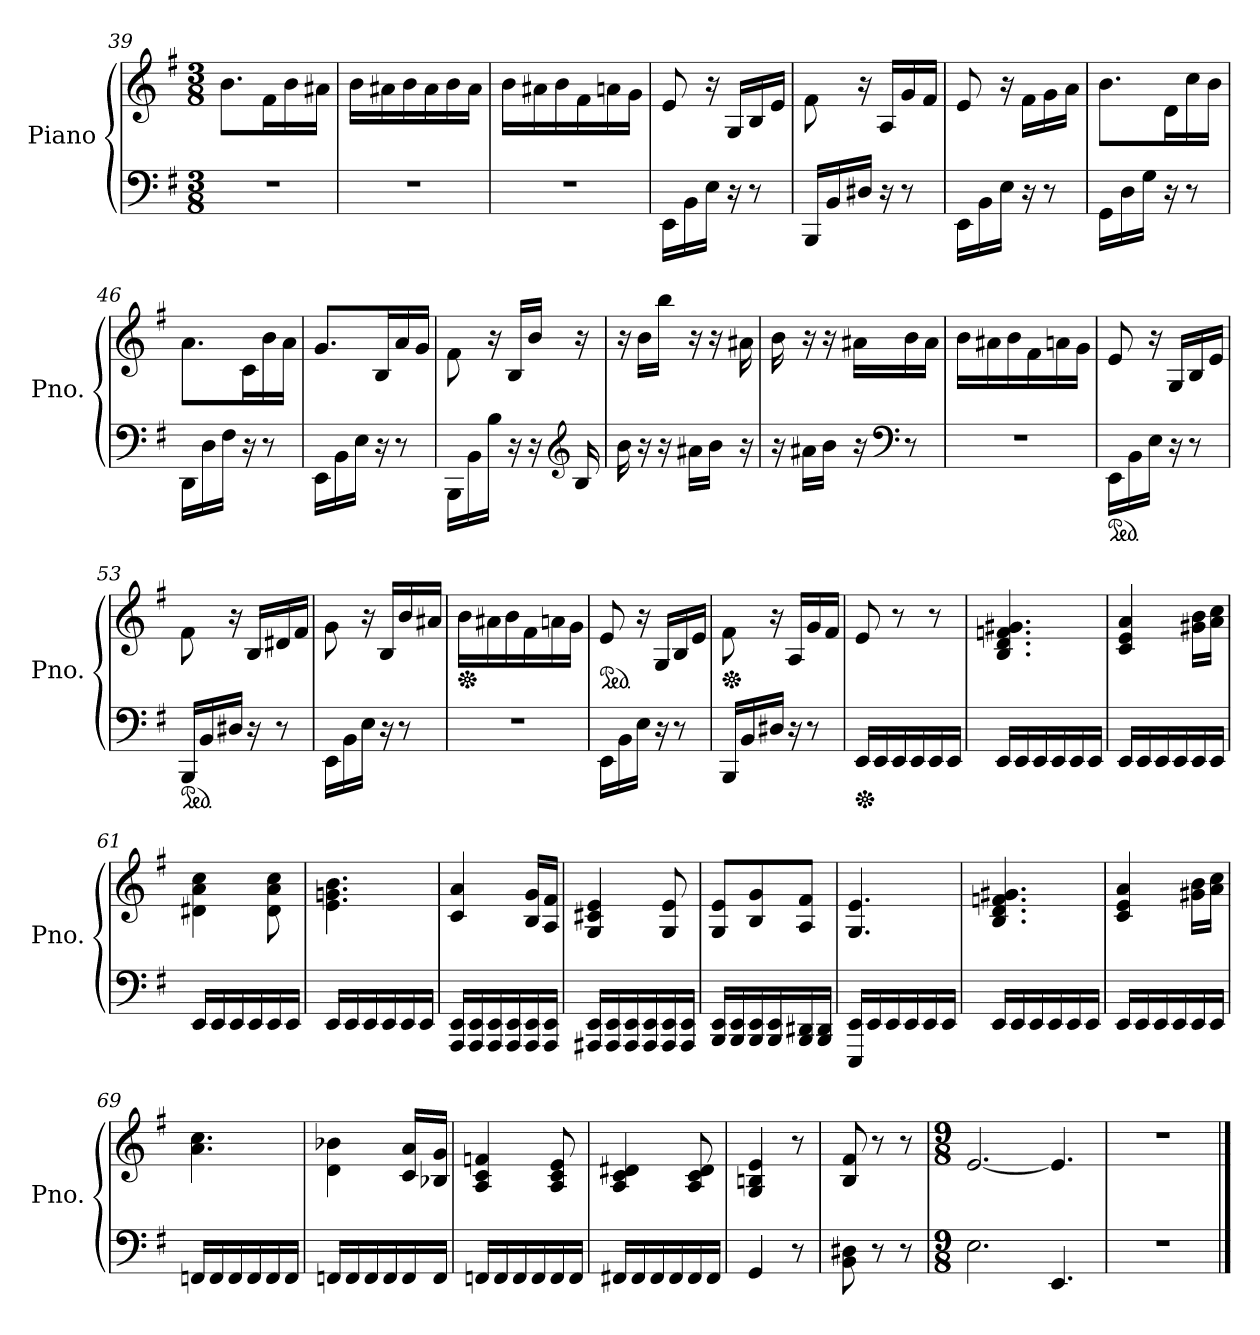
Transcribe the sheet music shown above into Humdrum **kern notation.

**kern	**kern
*part1	*part1
*staff2	*staff1
*I"Piano	*
*I'Pno.	*
*clefF4	*clefG2
*k[f#]	*k[f#]
*M3/8	*M3/8
=39	=39
4.r	8.b\L
.	16f#\L
.	16b\
.	16a#X\JJ
=40	=40
4.r	16b\LL
.	16a#X\
.	16b\
.	16a#\
.	16b\
.	16a#\JJ
!!LO:LB:g=z
=41	=41
4.r	16b\LL
.	16a#X\
.	16b\
.	16f#\
.	16an\
.	16g\JJ
=42	=42
16EE\LL	8e/
16BB\	.
16E\JJ	16r
16r	16G/LL
8r	16B/
.	16e/JJ
=43	=43
16BBB/LL	8f#\
16BB/	.
16D#X/JJ	16r
16r	16A/LL
8r	16g/
.	16f#/JJ
=44	=44
16EE\LL	8e/
16BB\	.
16E\JJ	16r
16r	16f#\LL
8r	16g\
.	16a\JJ
=45	=45
16GG\LL	8.b\L
16D\	.
16G\JJ	.
16r	16d\L
8r	16cc\
.	16b\JJ
=46	=46
16DD\LL	8.a\L
16D\	.
16F#\JJ	.
16r	16c\L
8r	16b\
.	16a\JJ
!!LO:LB:g=z
=47	=47
16EE\LL	8.g/L
16BB\	.
16E\JJ	.
16r	16B/L
8r	16a/
.	16g/JJ
!!LO:LB:g=z
=48	=48
16BBB\LL	8f#\
16BB\	.
16B\JJ	16r
16r	16B/LL
16r	16b/JJ
*clefG2	*
16B/	16r
=49	=49
16b\	16r
16r	16b\LL
16r	16bb\JJ
16a#X\LL	16r
16b\JJ	16r
16r	16a#X\
=50	=50
16r	16b\
16a#X\LL	16r
16b\JJ	16r
16r	16a#X\LL
*clefF4	*
8r	16b\
.	16a#\JJ
=51	=51
4.r	16b\LL
.	16a#X\
.	16b\
.	16f#\
.	16an\
.	16g\JJ
=52	=52
*ped	*
16EE\LL	8e/
16BB\	.
16E\JJ	16r
16r	16G/LL
8r	16B/
.	16e/JJ
!!LO:LB:g=z
=53	=53
*ped	*
16BBB/LL	8f#\
16BB/	.
16D#X/JJ	16r
16r	16B/LL
8r	16d#X/
.	16f#/JJ
=54	=54
16EE\LL	8g\
16BB\	.
16E\JJ	16r
16r	16B/LL
8r	16b/
.	16a#X/JJ
=55	=55
*	*Xped
4.r	16b\LL
.	16a#X\
.	16b\
.	16f#\
.	16an\
.	16g\JJ
=56	=56
*	*ped
16EE\LL	8e/
16BB\	.
16E\JJ	16r
16r	16G/LL
8r	16B/
.	16e/JJ
=57	=57
*	*Xped
16BBB/LL	8f#\
16BB/	.
16D#X/JJ	16r
16r	16A/LL
8r	16g/
.	16f#/JJ
=58	=58
*Xped	*
16EE/LL	8e/
16EE/	.
16EE/	8r
16EE/	.
16EE/	8r
16EE/JJ	.
!!LO:LB:g=z
=59	=59
16EE/LL	4.B/ 4.d/ 4.fn/ 4.g#X/
16EE/	.
16EE/	.
16EE/	.
16EE/	.
16EE/JJ	.
=60	=60
16EE/LL	4c/ 4e/ 4a/
16EE/	.
16EE/	.
16EE/	.
16EE/	16g#X\ 16b\LL
16EE/JJ	16a\ 16cc\JJ
=61	=61
16EE/LL	4d#X\ 4a\ 4cc\
16EE/	.
16EE/	.
16EE/	.
16EE/	8d#\ 8a\ 8cc\
16EE/JJ	.
=62	=62
16EE/LL	4.e\ 4.gn\ 4.b\
16EE/	.
16EE/	.
16EE/	.
16EE/	.
16EE/JJ	.
=63	=63
16AAA/ 16EE/LL	4c/ 4a/
16AAA/ 16EE/	.
16AAA/ 16EE/	.
16AAA/ 16EE/	.
16AAA/ 16EE/	16B/ 16g/LL
16AAA/ 16EE/JJ	16A/ 16f#/JJ
!!LO:PB:g=z
=64	=64
16AAA#X/ 16EE/LL	4G/ 4c#X/ 4e/
16AAA#/ 16EE/	.
16AAA#/ 16EE/	.
16AAA#/ 16EE/	.
16AAA#/ 16EE/	8G/ 8e/
16AAA#/ 16EE/JJ	.
!!LO:LB:g=z
=65	=65
16BBB/ 16EE/LL	8G/ 8e/L
16BBB/ 16EE/	.
16BBB/ 16EE/	8B/ 8g/
16BBB/ 16EE/	.
16BBB/ 16DD#X/	8A/ 8f#/J
16BBB/ 16DD#/JJ	.
=66	=66
16EEE/ 16EE/LL	4.G/ 4.e/
16EE/	.
16EE/	.
16EE/	.
16EE/	.
16EE/JJ	.
=67	=67
16EE/LL	4.B/ 4.d/ 4.fn/ 4.g#X/
16EE/	.
16EE/	.
16EE/	.
16EE/	.
16EE/JJ	.
=68	=68
16EE/LL	4c/ 4e/ 4a/
16EE/	.
16EE/	.
16EE/	.
16EE/	16g#X\ 16b\LL
16EE/JJ	16a\ 16cc\JJ
=69	=69
16FFn/LL	4.a\ 4.cc\
16FF/	.
16FF/	.
16FF/	.
16FF/	.
16FF/JJ	.
!!LO:LB:g=z
=70	=70
16FFn/LL	4d\ 4b-X\
16FF/	.
16FF/	.
16FF/	.
16FF/	16c/ 16a/LL
16FF/JJ	16B-X/ 16g/JJ
!!LO:LB:g=z
=71	=71
16FFn/LL	4A/ 4c/ 4fn/
16FF/	.
16FF/	.
16FF/	.
16FF/	8A/ 8c/ 8e/
16FF/JJ	.
=72	=72
16FF#X/LL	4A/ 4c/ 4d#X/
16FF#/	.
16FF#/	.
16FF#/	.
16FF#/	8A/ 8c/ 8d#/
16FF#/JJ	.
=73	=73
4GG/	4G/ 4Bn/ 4e/
8r	8r
=74	=74
8BB\ 8D#X\	8B/ 8f#/
8r	8r
8r	8r
=75	=75
*M9/8	*M9/8
2.E\	[2.e/
4.EE/	4.e/]
=76	=76
8%9r	8%9r
==	==
*-	*-
